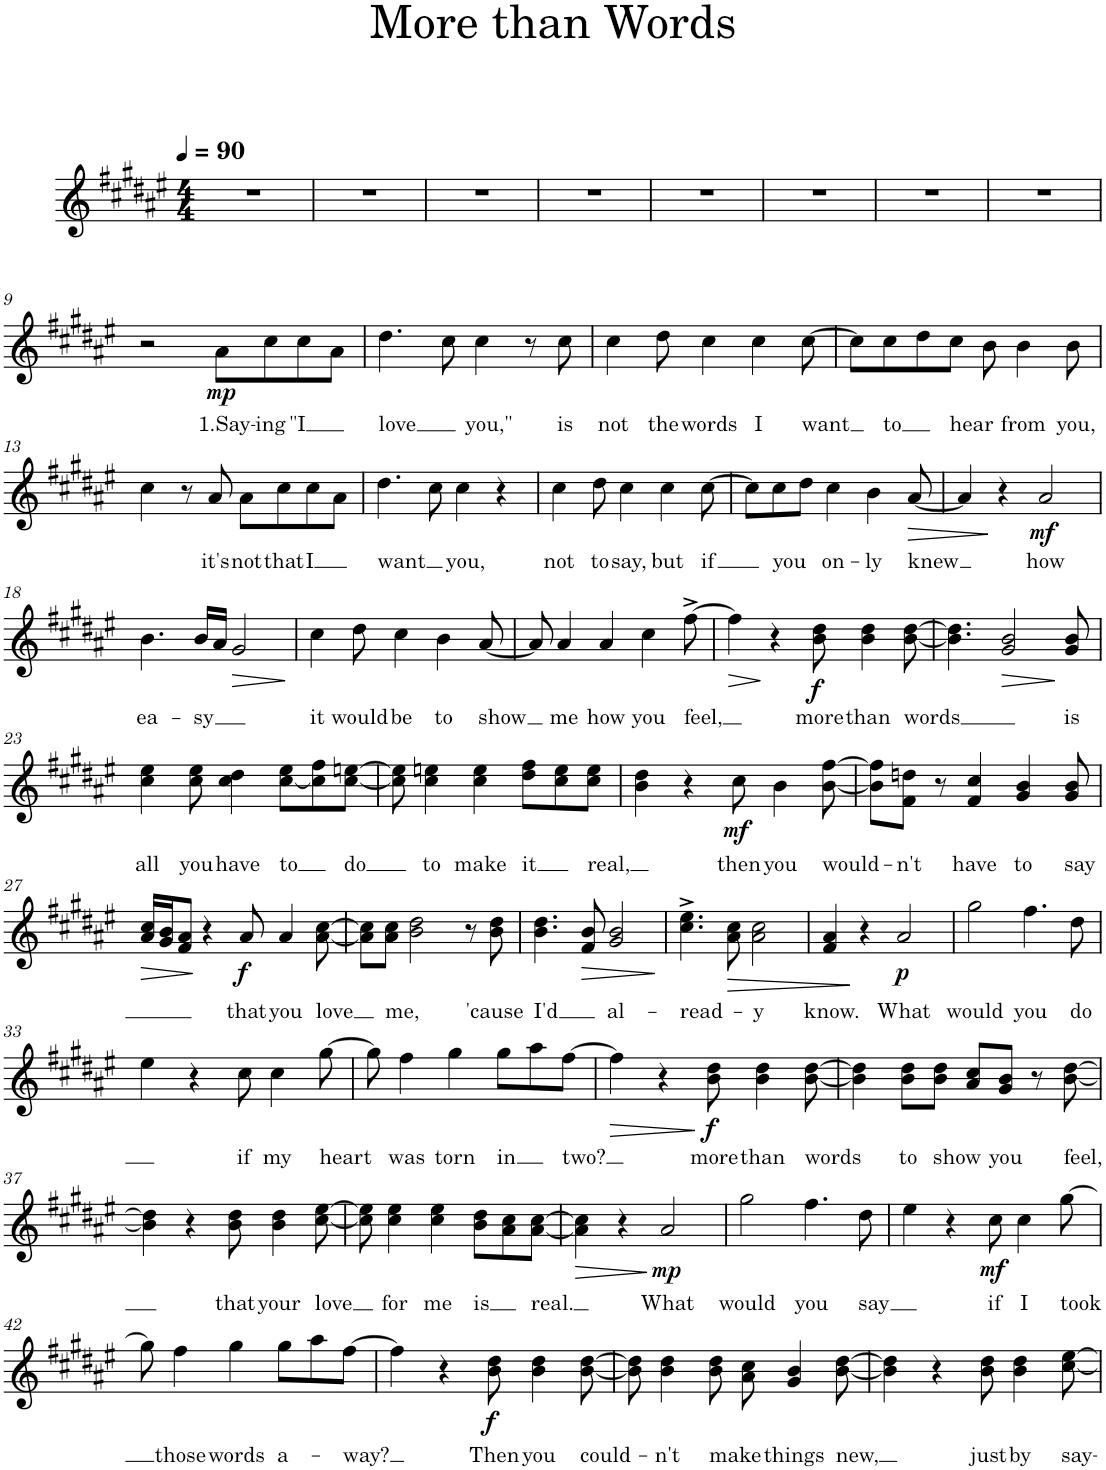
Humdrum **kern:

**kern	**text	**dynam
*part1	*part1	*part1
*staff1	*staff1	*staff1
*I"Piano	*	*
*I'Pno.	*	*
*clefG2	*	*
*k[f#c#g#d#a#e#]	*	*
*M4/4	*	*
*MM90	*	*
=1	=1	=1
1r	.	.
=2	=2	=2
1r	.	.
=3	=3	=3
1r	.	.
=4	=4	=4
1r	.	.
=5	=5	=5
1r	.	.
=6	=6	=6
1r	.	.
=7	=7	=7
1r	.	.
=8	=8	=8
1r	.	.
!!LO:LB:g=z
=9	=9	=9
2r	.	.
!	!LO:LY:b	!LO:DY:b
8a#\L	1.Say-	mp
!	!LO:LY:b	!
8cc#\	-ing	.
!	!LO:LY:b	!
8cc#\	-"I	.
8a#\J	.	.
=10	=10	=10
!	!LO:LY:b	!
4.dd#\	-love	.
8cc#\	.	.
!	!LO:LY:b	!
4cc#\	you,"	.
8r	.	.
!	!LO:LY:b	!
8cc#\	is	.
=11	=11	=11
!	!LO:LY:b	!
4cc#\	not	.
!	!LO:LY:b	!
8dd#\	the	.
!	!LO:LY:b	!
4cc#\	words	.
!	!LO:LY:b	!
4cc#\	I	.
!	!LO:LY:b	!
[8cc#\	-want	.
=12	=12	=12
8cc#\L]	.	.
!	!LO:LY:b	!
8cc#\	to	.
8dd#\	.	.
!	!LO:LY:b	!
8cc#\J	hear	.
8b\	.	.
!	!LO:LY:b	!
4b\	from	.
!	!LO:LY:b	!
8b\	you,	.
!!LO:LB:g=z
=13	=13	=13
4cc#\	.	.
8r	.	.
!	!LO:LY:b	!
8a#/	it's	.
!	!LO:LY:b	!
8a#\L	not	.
!	!LO:LY:b	!
8cc#\	that	.
!	!LO:LY:b	!
8cc#\	I	.
8a#\J	.	.
=14	=14	=14
!	!LO:LY:b	!
4.dd#\	want	.
8cc#\	.	.
!	!LO:LY:b	!
4cc#\	you,	.
4r	.	.
=15	=15	=15
!	!LO:LY:b	!
4cc#\	not	.
!	!LO:LY:b	!
8dd#\	to	.
!	!LO:LY:b	!
4cc#\	say,	.
!	!LO:LY:b	!
4cc#\	but	.
!	!LO:LY:b	!
[8cc#\	if	.
=16	=16	=16
8cc#\L]	.	.
!	!LO:LY:b	!
8cc#\	you	.
8dd#\J	.	.
!	!LO:LY:b	!
4cc#\	on-	.
!	!LO:LY:b	!
4b\	-ly	.
!	!LO:LY:b	!LO:HP:b
[8a#/	knew	>
=17	=17	=17
4a#/]	.	.
4r	.	]
!	!LO:LY:b	!LO:DY:b
2a#/	how	mf
!!LO:LB:g=z
=18	=18	=18
!	!LO:LY:b	!
4.b\	ea-	.
!	!LO:LY:b	!
16b/LL	-sy	.
16a#/JJ	.	.
!	!	!LO:HP:b
2g#/	.	>
.	.	]
=19	=19	=19
!	!LO:LY:b	!
4cc#\	it	.
!	!LO:LY:b	!
8dd#\	would	.
!	!LO:LY:b	!
4cc#\	be	.
!	!LO:LY:b	!
4b\	to	.
!	!LO:LY:b	!
[8a#/	show	.
=20	=20	=20
8a#/]	.	.
!	!LO:LY:b	!
4a#/	me	.
!	!LO:LY:b	!
4a#/	how	.
!	!LO:LY:b	!
4cc#\	you	.
!	!LO:LY:b	!
[8ff#^\	feel,	.
=21	=21	=21
!	!	!LO:HP:b
4ff#\]	.	>
4r	.	]
!	!LO:LY:b	!LO:DY:b
8b\ 8dd#\	more	f
!	!LO:LY:b	!
4b\ 4dd#\	than	.
!	!LO:LY:b	!
[8b\ [8dd#\	words	.
=22	=22	=22
4.b\] 4.dd#\]	.	.
!	!	!LO:HP:b
2g#/ 2b/	.	>
!	!LO:LY:b	!
8g#/ 8b/	is	]
!!LO:LB:g=z
=23	=23	=23
!	!LO:LY:b	!
4cc#\ 4ee#\	all	.
!	!LO:LY:b	!
8cc#\ 8ee#\	you	.
!	!LO:LY:b	!
4cc#\ 4dd#\	have	.
!	!LO:LY:b	!
[8cc#\ 8ee#\L	to	.
8cc#\] 8ff#\	.	.
!	!LO:LY:b	!
[8cc#\ [8een\J	do	.
=24	=24	=24
8cc#\] 8ee\]	.	.
!	!LO:LY:b	!
4cc#\ 4een\	to	.
!	!LO:LY:b	!
4cc#\ 4ee\	make	.
!	!LO:LY:b	!
8dd#\ 8ff#\L	it	.
8cc#\ 8ee\	.	.
!	!LO:LY:b	!
8cc#\ 8ee\J	real,	.
=25	=25	=25
4b\ 4dd#\	.	.
4r	.	.
!	!LO:LY:b	!LO:DY:b
8cc#\	then	mf
!	!LO:LY:b	!
4b\	you	.
!	!LO:LY:b	!
[8b\ [8ff#\	would-	.
=26	=26	=26
8b\] 8ff#\]L	.	.
!	!LO:LY:b	!
8f#\ 8ddn\J	-n't	.
8r	.	.
!	!LO:LY:b	!
4f#/ 4cc#/	have	.
!	!LO:LY:b	!
4g#/ 4b/	to	.
!	!LO:LY:b	!
8g#/ 8b/	say	.
!!LO:LB:g=z
=27	=27	=27
!	!	!LO:HP:b
16a#/ 16cc#/LL	.	>
16g#/ 16b/J	.	.
8f#/ 8a#/J	.	.
4r	.	]
!	!LO:LY:b	!LO:DY:b
8a#/	that	f
!	!LO:LY:b	!
4a#/	you	.
!	!LO:LY:b	!
[8a#\ [8cc#\	love	.
=28	=28	=28
8a#\] 8cc#\]L	.	.
!	!LO:LY:b	!
8a#\ 8cc#\J	me,	.
2b\ 2dd#\	.	.
8r	.	.
!	!LO:LY:b	!
8b\ 8dd#\	'cause	.
=29	=29	=29
!	!LO:LY:b	!
4.b\ 4.dd#\	I'd	.
!	!	!LO:HP:b
8f#/ 8b/	.	>
!	!LO:LY:b	!
2g#/ 2b/	al-	.
.	.	]
=30	=30	=30
!	!LO:LY:b	!
4.cc#\^ 4.ee#\^	-read-	.
!	!	!LO:HP:b
8a#\ 8cc#\	.	>
!	!LO:LY:b	!
2a#\ 2cc#\	-y	.
=31	=31	=31
!	!LO:LY:b	!
4f#/ 4a#/	know.	.
4r	.	]
!	!LO:LY:b	!LO:DY:b
2a#/	What	p
=32	=32	=32
!	!LO:LY:b	!
2gg#\	would	.
!	!LO:LY:b	!
4.ff#\	you	.
!	!LO:LY:b	!
8dd#\	do	.
!!LO:LB:g=z
=33	=33	=33
4ee#\	.	.
4r	.	.
!	!LO:LY:b	!
8cc#\	if	.
!	!LO:LY:b	!
4cc#\	my	.
!	!LO:LY:b	!
[8gg#\	heart	.
=34	=34	=34
8gg#\]	.	.
!	!LO:LY:b	!
4ff#\	was	.
!	!LO:LY:b	!
4gg#\	torn	.
!	!LO:LY:b	!
8gg#\L	in	.
8aa#\	.	.
!	!LO:LY:b	!
[8ff#\J	two?	.
=35	=35	=35
!	!	!LO:HP:b
4ff#\]	.	>
4r	.	.
!	!LO:LY:b	!LO:DY:n=1:b
8b\ 8dd#\	more	] f
!	!LO:LY:b	!
4b\ 4dd#\	than	.
!	!LO:LY:b	!
[8b\ [8dd#\	words	.
=36	=36	=36
4b\] 4dd#\]	.	.
!	!LO:LY:b	!
8b\ 8dd#\L	to	.
!	!LO:LY:b	!
8b\ 8dd#\J	show	.
8a#/ 8cc#/L	.	.
!	!LO:LY:b	!
8g#/ 8b/J	you	.
8r	.	.
!	!LO:LY:b	!
[8b\ [8dd#\	feel,	.
!!LO:LB:g=z
=37	=37	=37
4b\] 4dd#\]	.	.
4r	.	.
!	!LO:LY:b	!
8b\ 8dd#\	that	.
!	!LO:LY:b	!
4b\ 4dd#\	your	.
!	!LO:LY:b	!
[8cc#\ [8ee#\	love	.
=38	=38	=38
8cc#\] 8ee#\]	.	.
!	!LO:LY:b	!
4cc#\ 4ee#\	for	.
!	!LO:LY:b	!
4cc#\ 4ee#\	me	.
!	!LO:LY:b	!
8b\ 8dd#\L	is	.
8a#\ 8cc#\	.	.
!	!LO:LY:b	!
[8a#\ [8cc#\J	real.	.
=39	=39	=39
!	!	!LO:HP:b
4a#\] 4cc#\]	.	>
4r	.	.
!	!LO:LY:b	!LO:DY:n=1:b
2a#/	What	] mp
=40	=40	=40
!	!LO:LY:b	!
2gg#\	would	.
!	!LO:LY:b	!
4.ff#\	you	.
!	!LO:LY:b	!
8dd#\	say	.
=41	=41	=41
4ee#\	.	.
4r	.	.
!	!LO:LY:b	!LO:DY:b
8cc#\	if	mf
!	!LO:LY:b	!
4cc#\	I	.
!	!LO:LY:b	!
[8gg#\	took	.
!!LO:LB:g=z
=42	=42	=42
8gg#\]	.	.
!	!LO:LY:b	!
4ff#\	those	.
!	!LO:LY:b	!
4gg#\	words	.
!	!LO:LY:b	!
8gg#\L	a-	.
8aa#\	.	.
!	!LO:LY:b	!
[8ff#\J	-way?	.
=43	=43	=43
4ff#\]	.	.
4r	.	.
!	!LO:LY:b	!LO:DY:b
8b\ 8dd#\	Then	f
!	!LO:LY:b	!
4b\ 4dd#\	you	.
!	!LO:LY:b	!
[8b\ [8dd#\	could-	.
=44	=44	=44
8b\] 8dd#\]	.	.
!	!LO:LY:b	!
4b\ 4dd#\	-n't	.
!	!LO:LY:b	!
8b\ 8dd#\	make	.
8a#\ 8cc#\	.	.
!	!LO:LY:b	!
4g#/ 4b/	things	.
!	!LO:LY:b	!
[8b\ [8dd#\	new,	.
=45	=45	=45
4b\] 4dd#\]	.	.
4r	.	.
!	!LO:LY:b	!
8b\ 8dd#\	just	.
!	!LO:LY:b	!
4b\ 4dd#\	by	.
!	!LO:LY:b	!
[8cc#\ [8ee#\	say-	.
=	=	=
*-	*-	*-
